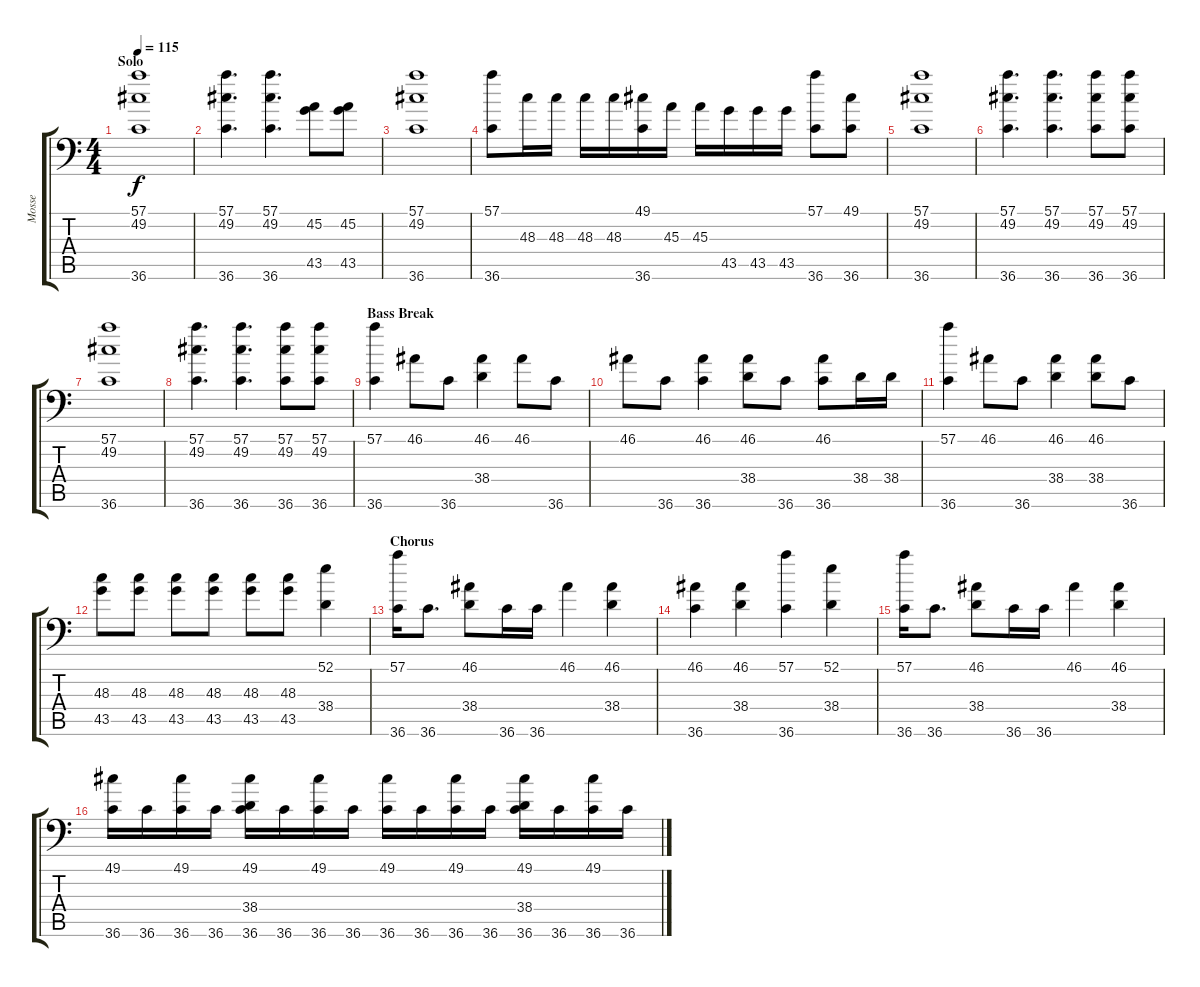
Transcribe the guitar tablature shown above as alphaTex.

\track ("Mosse" "Mosse") {instrument acousticgrandpiano}
\staff {score tabs}
\tuning (C-1 C-1 C-1 C-1 C-1 C-1) {hide}
\ts (4 4)
\section ("" "Solo")
\tempo 115
\clef f4
\ks c
(57.1 49.2 36.6).1{dy f} |
(57.1 49.2 36.6).4{d} (57.1 49.2 36.6).4{d} (45.2 43.5).8 (45.2 43.5).8 |
(57.1 49.2 36.6).1 |
(57.1 36.6).8 48.3.16 48.3.16 48.3.16 48.3.16 (49.1 36.6).16 45.3.16 45.3.16 43.5.16 43.5.16 43.5.16 (57.1 36.6).8 (49.1 36.6).8 |
(57.1 49.2 36.6).1 |
(57.1 49.2 36.6).4{d} (57.1 49.2 36.6).4{d} (57.1 49.2 36.6).8 (57.1 49.2 36.6).8 |
(57.1 49.2 36.6).1 |
(57.1 49.2 36.6).4{d} (57.1 49.2 36.6).4{d} (57.1 49.2 36.6).8 (57.1 49.2 36.6).8 |
\section ("" "Bass Break")
(57.1 36.6).4 46.1.8 36.6.8 (46.1 38.4).4 46.1.8 36.6.8 |
46.1.8 36.6.8 (46.1 36.6).4 (46.1 38.4).8 36.6.8 (46.1 36.6).8 38.4.16 38.4.16 |
(57.1 36.6).4 46.1.8 36.6.8 (46.1 38.4).4 (46.1 38.4).8 36.6.8 |
(48.3 43.5).8 (48.3 43.5).8 (48.3 43.5).8 (48.3 43.5).8 (48.3 43.5).8 (48.3 43.5).8 (52.1 38.4).4 |
\section ("" "Chorus")
(57.1 36.6).16 36.6.8{d} (46.1 38.4).8 36.6.16 36.6.16 46.1.4 (46.1 38.4).4 |
(46.1 36.6).4 (46.1 38.4).4 (57.1 36.6).4 (52.1 38.4).4 |
(57.1 36.6).16 36.6.8{d} (46.1 38.4).8 36.6.16 36.6.16 46.1.4 (46.1 38.4).4 |
(49.1 36.6).16 36.6.16 (49.1 36.6).16 36.6.16 (49.1 38.4 36.6).16 36.6.16 (49.1 36.6).16 36.6.16 (49.1 36.6).16 36.6.16 (49.1 36.6).16 36.6.16 (49.1 38.4 36.6).16 36.6.16 (49.1 36.6).16 36.6.16
